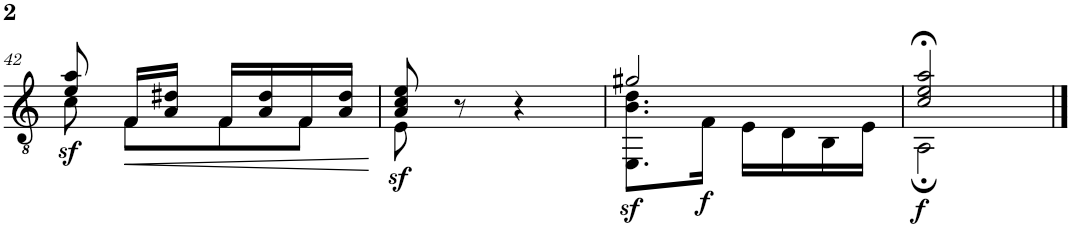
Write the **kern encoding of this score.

**kern	**dynam
*part1	*part1
*staff1	*staff1
*I"Classical Guitar	*
*I'Guit.	*
!!LO:PB:g=z
*clefGv2	*
*k[]	*
*a:	*
*M2/4	*
=42	=42
*^	*
!	!	!LO:DY:b
8e/ 8a/	8c\	sf
!	!	!LO:HP:b
16F/LL	8F\L	<
16A/ 16d#X/JJ	.	.
16F/LL	8F\	.
16A/ 16d#/	.	.
16F/	8F\J	.
16A/ 16d#/JJ	.	.
*v	*v	*
.	[
=43	=43
*^	*
!	!	!LO:DY:b
8A/ 8c/ 8e/	8E\	sf
8r	8ryy	.
4r	4ryy	.
=44	=44	=44
!	!	!LO:DY:b
2g#X/	8.EE\ 8.B\ 8.d\L	sf
!	!	!LO:DY:b
.	16F\Jk	f
.	16E\LL	.
.	16D\	.
.	16BB\	.
.	16E\JJ	.
=45	=45	=45
!	!	!LO:DY:b
2c/;< 2e/;< 2a/;<	2AA;\	f
*v	*v	*
==	==
*-	*-
